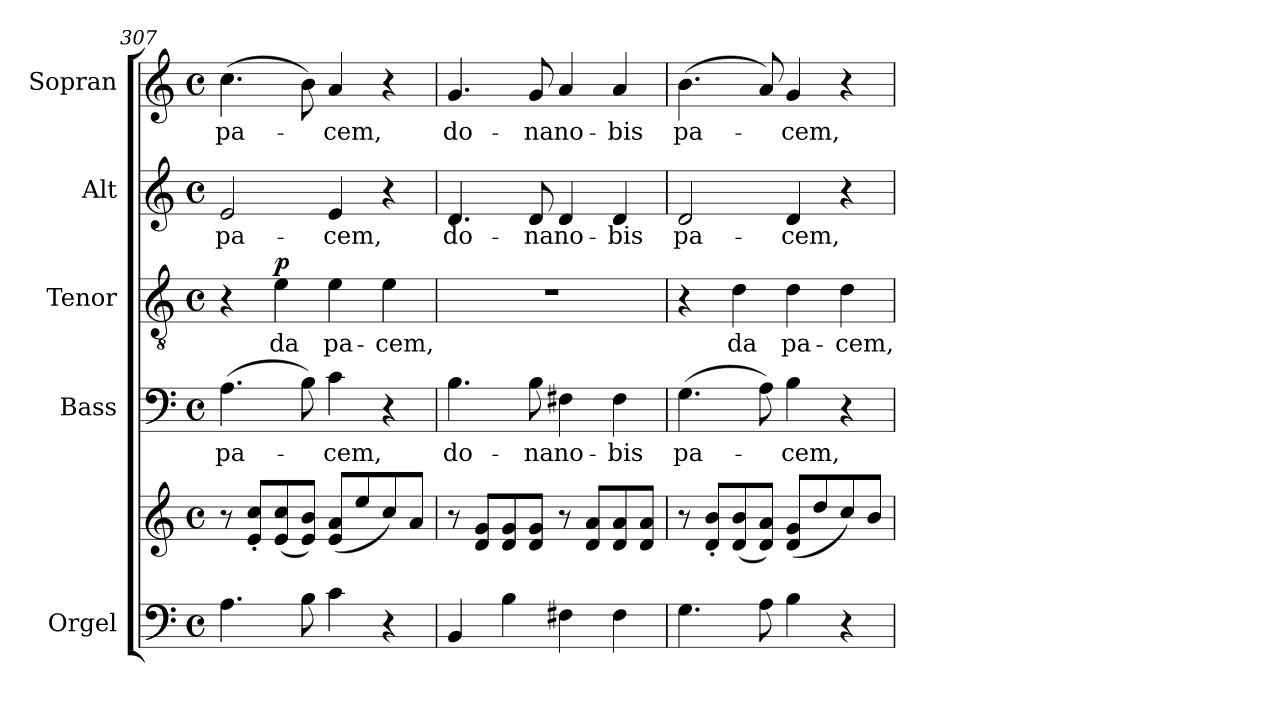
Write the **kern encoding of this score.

**kern	**kern	**kern	**text	**kern	**text	**dynam	**kern	**text	**kern	**text
*part5	*part5	*part4	*part4	*part3	*part3	*part3	*part2	*part2	*part1	*part1
*staff6	*staff5	*staff4	*staff4	*staff3	*staff3	*staff3	*staff2	*staff2	*staff1	*staff1
*I"Orgel	*	*I"Bass	*	*I"Tenor	*	*	*I"Alt	*	*I"Sopran	*
*I'Org.	*	*I'B.	*	*I'T.	*	*	*I'A.	*	*I'S.	*
*clefF4	*clefG2	*clefF4	*	*clefGv2	*	*	*clefG2	*	*clefG2	*
*k[]	*k[]	*k[]	*	*k[]	*	*	*k[]	*	*k[]	*
*C:	*C:	*C:	*	*C:	*	*	*C:	*	*C:	*
*M4/4	*M4/4	*M4/4	*	*M4/4	*	*	*M4/4	*	*M4/4	*
*met(c)	*met(c)	*met(c)	*	*met(c)	*	*	*met(c)	*	*met(c)	*
=307	=307	=307	=307	=307	=307	=307	=307	=307	=307	=307
!	!	!	!LO:LY:b	!	!	!	!	!LO:LY:b	!	!LO:LY:b
4.A\	8r	(>4.A\	pa-	4r	.	.	2e/	pa-	(>4.cc\	pa-
.	8e/'< 8cc/'<L	.	.	.	.	.	.	.	.	.
!	!	!	!	!	!LO:LY:b	!LO:DY:a	!	!	!	!
.	(<8e/ 8cc/	.	.	4e\	da	p	.	.	.	.
8B\	8e/ 8b/J)	8B\)	.	.	.	.	.	.	8b\)	.
!	!	!	!LO:LY:b	!	!LO:LY:b	!	!	!LO:LY:b	!	!LO:LY:b
4c\	(<8e/ 8a/L	4c\	-cem,	4e\	pa-	.	4e/	-cem,	4a/	-cem,
.	8ee/	.	.	.	.	.	.	.	.	.
!	!	!	!	!	!LO:LY:b	!	!	!	!	!
4r	8cc/)	4r	.	4e\	-cem,	.	4r	.	4r	.
.	8a/J	.	.	.	.	.	.	.	.	.
!!LO:LB:g=z
=308	=308	=308	=308	=308	=308	=308	=308	=308	=308	=308
!	!	!	!LO:LY:b	!	!	!	!	!LO:LY:b	!	!LO:LY:b
4BB/	8r	4.B\	do-	1r	.	.	4.d/	do-	4.g/	do-
.	8d/ 8g/L	.	.	.	.	.	.	.	.	.
4B\	8d/ 8g/	.	.	.	.	.	.	.	.	.
!	!	!	!LO:LY:b	!	!	!	!	!LO:LY:b	!	!LO:LY:b
.	8d/ 8g/J	8B\	-na	.	.	.	8d/	-na	8g/	-na
!	!	!	!LO:LY:b	!	!	!	!	!LO:LY:b	!	!LO:LY:b
4F#X\	8r	4F#X\	no-	.	.	.	4d/	no-	4a/	no-
.	8d/ 8a/L	.	.	.	.	.	.	.	.	.
!	!	!	!LO:LY:b	!	!	!	!	!LO:LY:b	!	!LO:LY:b
4F#\	8d/ 8a/	4F#\	-bis	.	.	.	4d/	-bis	4a/	-bis
.	8d/ 8a/J	.	.	.	.	.	.	.	.	.
=309	=309	=309	=309	=309	=309	=309	=309	=309	=309	=309
!	!	!	!LO:LY:b	!	!	!	!	!LO:LY:b	!	!LO:LY:b
4.G\	8r	(>4.G\	pa-	4r	.	.	2d/	pa-	(>4.b\	pa-
.	8d/'< 8b/'<L	.	.	.	.	.	.	.	.	.
!	!	!	!	!	!LO:LY:b	!	!	!	!	!
.	(<8d/ 8b/	.	.	4d\	da	.	.	.	.	.
8A\	8d/ 8a/J)	8A\)	.	.	.	.	.	.	8a/)	.
!	!	!	!LO:LY:b	!	!LO:LY:b	!	!	!LO:LY:b	!	!LO:LY:b
4B\	(<8d/ 8g/L	4B\	-cem,	4d\	pa-	.	4d/	-cem,	4g/	-cem,
.	8dd/	.	.	.	.	.	.	.	.	.
!	!	!	!	!	!LO:LY:b	!	!	!	!	!
4r	8cc/)	4r	.	4d\	-cem,	.	4r	.	4r	.
.	8b/J	.	.	.	.	.	.	.	.	.
=	=	=	=	=	=	=	=	=	=	=
*-	*-	*-	*-	*-	*-	*-	*-	*-	*-	*-
